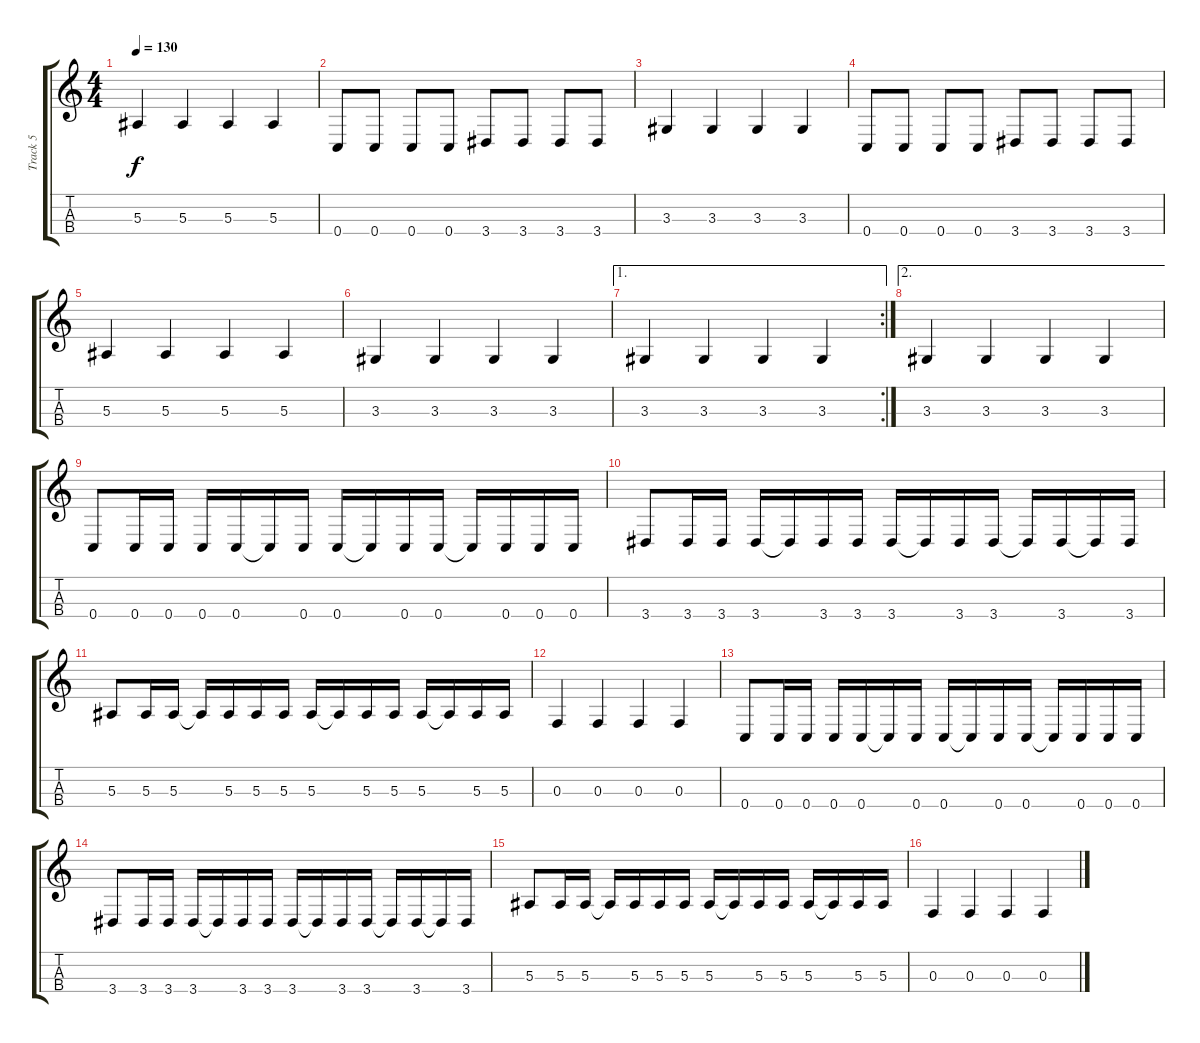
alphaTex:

\track ("Track 5" "Track 5") {instrument electricbassfinger}
\staff {score tabs}
\tuning (Eb3 Bb2 F2 C2) {hide}
\ts (4 4)
\tempo 130
\clef g2
\ks c
5.3.4{dy f} 5.3.4 5.3.4 5.3.4 |
0.4.8 0.4.8 0.4.8 0.4.8 3.4.8 3.4.8 3.4.8 3.4.8 |
3.3.4 3.3.4 3.3.4 3.3.4 |
0.4.8 0.4.8 0.4.8 0.4.8 3.4.8 3.4.8 3.4.8 3.4.8 |
5.3.4 5.3.4 5.3.4 5.3.4 |
3.3.4 3.3.4 3.3.4 3.3.4 |
\ae 1
\rc 2
3.3.4 3.3.4 3.3.4 3.3.4 |
\ae 2
3.3.4 3.3.4 3.3.4 3.3.4 |
0.4.8 0.4.16 0.4.16 0.4.16 0.4.16 0.4{t}.16 0.4.16 0.4.16 0.4{t}.16 0.4.16 0.4.16 0.4{t}.16 0.4.16 0.4.16 0.4.16 |
3.4.8 3.4.16 3.4.16 3.4.16 3.4{t}.16 3.4.16 3.4.16 3.4.16 3.4{t}.16 3.4.16 3.4.16 3.4{t}.16 3.4.16 3.4{t}.16 3.4.16 |
5.3.8 5.3.16 5.3.16 5.3{t}.16 5.3.16 5.3.16 5.3.16 5.3.16 5.3{t}.16 5.3.16 5.3.16 5.3.16 5.3{t}.16 5.3.16 5.3.16 |
0.3.4 0.3.4 0.3.4 0.3.4 |
0.4.8 0.4.16 0.4.16 0.4.16 0.4.16 0.4{t}.16 0.4.16 0.4.16 0.4{t}.16 0.4.16 0.4.16 0.4{t}.16 0.4.16 0.4.16 0.4.16 |
3.4.8 3.4.16 3.4.16 3.4.16 3.4{t}.16 3.4.16 3.4.16 3.4.16 3.4{t}.16 3.4.16 3.4.16 3.4{t}.16 3.4.16 3.4{t}.16 3.4.16 |
5.3.8 5.3.16 5.3.16 5.3{t}.16 5.3.16 5.3.16 5.3.16 5.3.16 5.3{t}.16 5.3.16 5.3.16 5.3.16 5.3{t}.16 5.3.16 5.3.16 |
0.3.4 0.3.4 0.3.4 0.3.4
